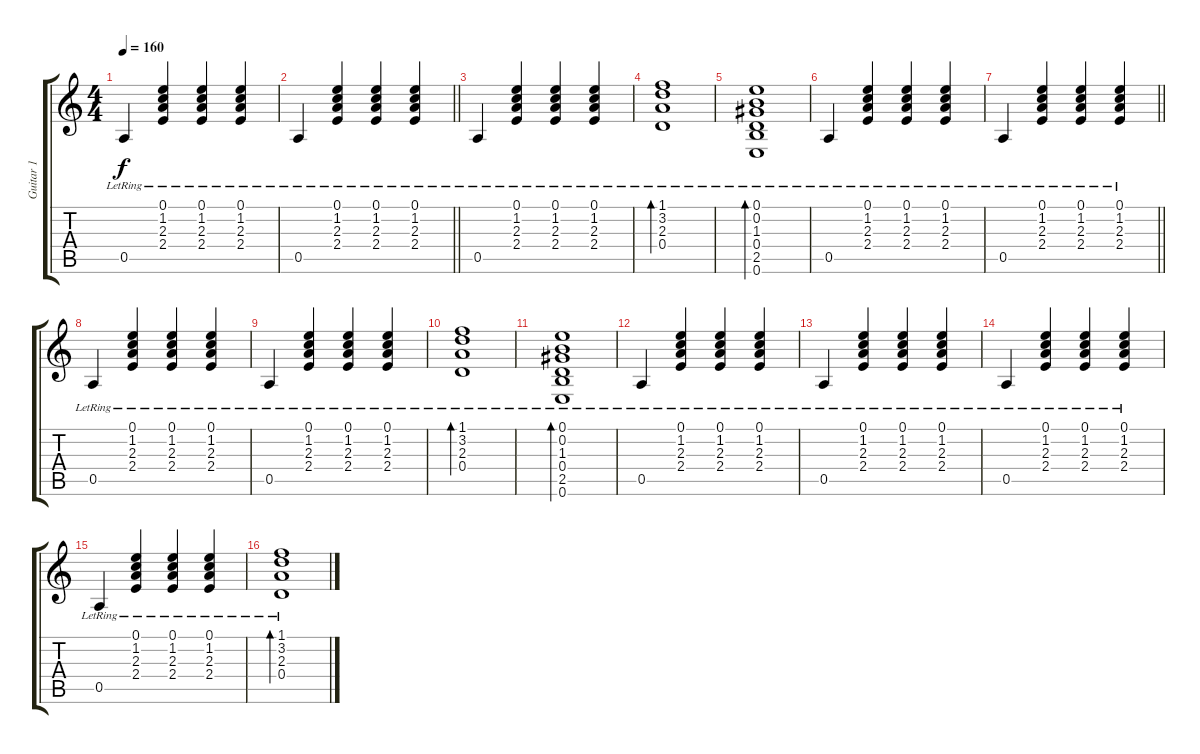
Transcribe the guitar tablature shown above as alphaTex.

\track ("Guitar 1" "Guitar 1") {instrument acousticguitarsteel}
\staff {score tabs}
\tuning (E4 B3 G3 D3 A2 E2) {hide}
\ts (4 4)
\tempo 160
\clef g2
\ks c
0.5{lr}.4{dy f} (0.1{lr} 1.2{lr} 2.3{lr} 2.4{lr}).4 (0.1{lr} 1.2{lr} 2.3{lr} 2.4{lr}).4 (0.1{lr} 1.2{lr} 2.3{lr} 2.4{lr}).4 |
\barLineRight lightlight
0.5{lr}.4 (0.1{lr} 1.2{lr} 2.3{lr} 2.4{lr}).4 (0.1{lr} 1.2{lr} 2.3{lr} 2.4{lr}).4 (0.1{lr} 1.2{lr} 2.3{lr} 2.4{lr}).4 |
0.5{lr}.4 (0.1{lr} 1.2{lr} 2.3{lr} 2.4{lr}).4 (0.1{lr} 1.2{lr} 2.3{lr} 2.4{lr}).4 (0.1{lr} 1.2{lr} 2.3{lr} 2.4{lr}).4 |
(1.1{lr} 3.2{lr} 2.3{lr} 0.4{lr}).1{bd 60} |
(0.1{lr} 0.2{lr} 1.3{lr} 0.4{lr} 2.5{lr} 0.6{lr}).1{bd 60} |
0.5{lr}.4 (0.1{lr} 1.2{lr} 2.3{lr} 2.4{lr}).4 (0.1{lr} 1.2{lr} 2.3{lr} 2.4{lr}).4 (0.1{lr} 1.2{lr} 2.3{lr} 2.4{lr}).4 |
\barLineRight lightlight
0.5{lr}.4 (0.1{lr} 1.2{lr} 2.3{lr} 2.4{lr}).4 (0.1{lr} 1.2{lr} 2.3{lr} 2.4{lr}).4 (0.1{lr} 1.2{lr} 2.3{lr} 2.4{lr}).4 |
0.5{lr}.4 (0.1{lr} 1.2{lr} 2.3{lr} 2.4{lr}).4 (0.1{lr} 1.2{lr} 2.3{lr} 2.4{lr}).4 (0.1{lr} 1.2{lr} 2.3{lr} 2.4{lr}).4 |
0.5{lr}.4 (0.1{lr} 1.2{lr} 2.3{lr} 2.4{lr}).4 (0.1{lr} 1.2{lr} 2.3{lr} 2.4{lr}).4 (0.1{lr} 1.2{lr} 2.3{lr} 2.4{lr}).4 |
(1.1{lr} 3.2{lr} 2.3{lr} 0.4{lr}).1{bd 60} |
(0.1{lr} 0.2{lr} 1.3{lr} 0.4{lr} 2.5{lr} 0.6{lr}).1{bd 60} |
0.5{lr}.4 (0.1{lr} 1.2{lr} 2.3{lr} 2.4{lr}).4 (0.1{lr} 1.2{lr} 2.3{lr} 2.4{lr}).4 (0.1{lr} 1.2{lr} 2.3{lr} 2.4{lr}).4 |
0.5{lr}.4 (0.1{lr} 1.2{lr} 2.3{lr} 2.4{lr}).4 (0.1{lr} 1.2{lr} 2.3{lr} 2.4{lr}).4 (0.1{lr} 1.2{lr} 2.3{lr} 2.4{lr}).4 |
0.5{lr}.4 (0.1{lr} 1.2{lr} 2.3{lr} 2.4{lr}).4 (0.1{lr} 1.2{lr} 2.3{lr} 2.4{lr}).4 (0.1{lr} 1.2{lr} 2.3{lr} 2.4{lr}).4 |
0.5{lr}.4 (0.1{lr} 1.2{lr} 2.3{lr} 2.4{lr}).4 (0.1{lr} 1.2{lr} 2.3{lr} 2.4{lr}).4 (0.1{lr} 1.2{lr} 2.3{lr} 2.4{lr}).4 |
(1.1{lr} 3.2{lr} 2.3{lr} 0.4{lr}).1{bd 60}
